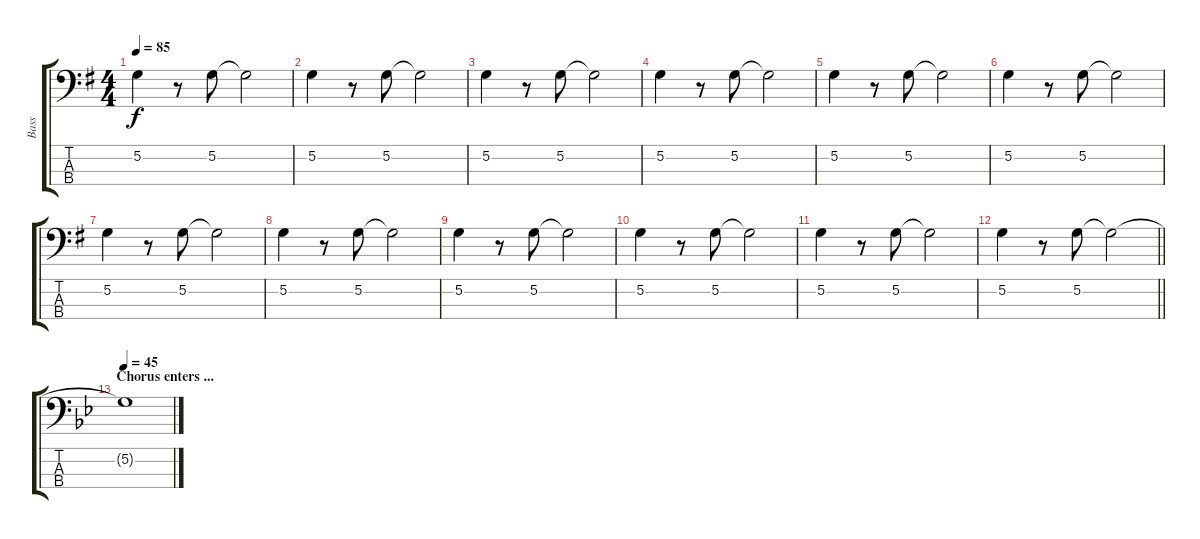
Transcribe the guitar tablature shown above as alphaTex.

\track ("Bass" "Bass") {instrument electricbassfinger}
\staff {score tabs}
\tuning (G2 D2 A1 E1) {hide}
\ts (4 4)
\tempo 85
\clef f4
\ks g
5.2.4{dy f} r.8 5.2.8 5.2{t}.2 |
5.2.4 r.8 5.2.8 5.2{t}.2 |
5.2.4 r.8 5.2.8 5.2{t}.2 |
5.2.4 r.8 5.2.8 5.2{t}.2 |
5.2.4 r.8 5.2.8 5.2{t}.2 |
5.2.4 r.8 5.2.8 5.2{t}.2 |
5.2.4 r.8 5.2.8 5.2{t}.2 |
5.2.4 r.8 5.2.8 5.2{t}.2 |
5.2.4 r.8 5.2.8 5.2{t}.2 |
5.2.4 r.8 5.2.8 5.2{t}.2 |
5.2.4 r.8 5.2.8 5.2{t}.2 |
\barLineRight lightlight
5.2.4 r.8 5.2.8 5.2{t}.2 |
\section ("" "Chorus enters ...")
\tempo 45
\ks bb
5.2{t}.1
